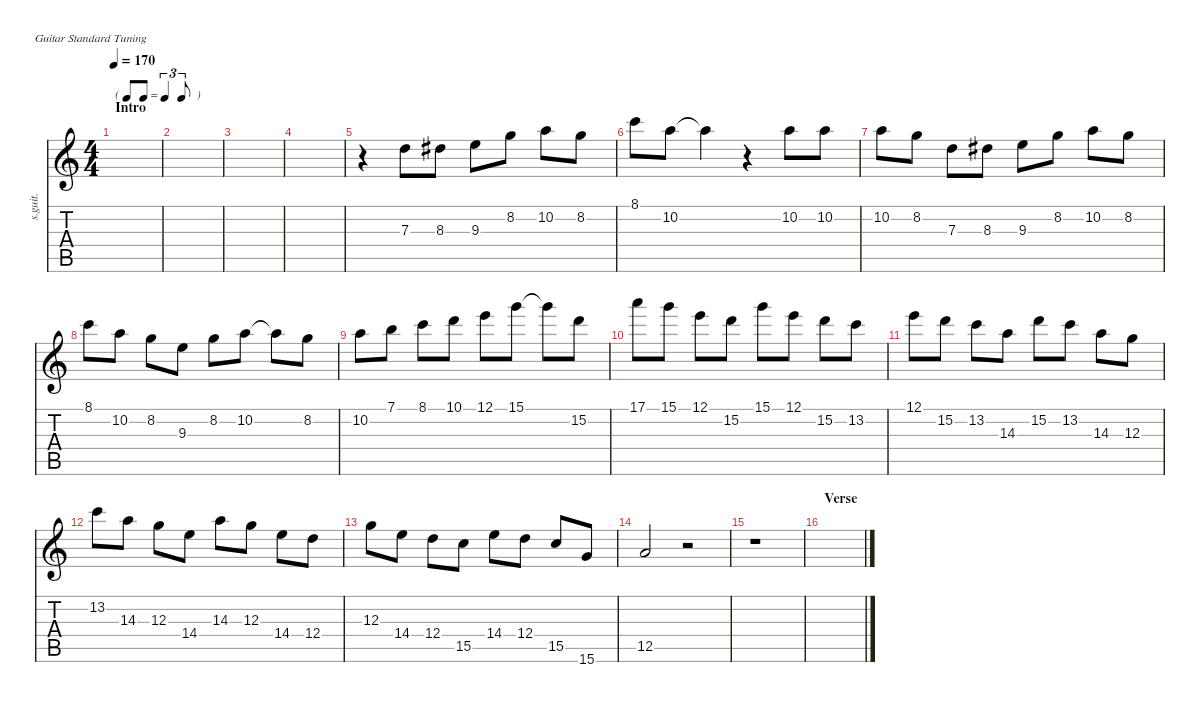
\defaultSystemsLayout 4
\hideDynamics
\bracketExtendMode nobrackets
\track ("Steel Guitar" "s.guit.") {instrument acousticguitarsteel}
\staff {score tabs}
\tuning (E4 B3 G3 D3 A2 E2)
\ts (4 4)
\tf triplet8th
\section ("" "Intro")
\tempo 170
\clef g2
\ks c
|
|
|
|
r.4 7.3.8 8.3{acc #}.8 9.3.8 8.2.8 10.2.8 8.2.8 |
8.1.8 10.2.8 10.2{t}.4 r.4 10.2.8 10.2.8 |
10.2.8 8.2.8 7.3.8 8.3{acc #}.8 9.3.8 8.2.8 10.2.8 8.2.8 |
8.1.8 10.2.8 8.2.8 9.3.8 8.2.8 10.2.8 10.2{t}.8 8.2.8 |
10.2.8 7.1.8 8.1.8 10.1.8 12.1.8 15.1.8 15.1{t}.8 15.2.8 |
17.1.8 15.1.8 12.1.8 15.2.8 15.1.8 12.1.8 15.2.8 13.2.8 |
12.1.8 15.2.8 13.2.8 14.3.8 15.2.8 13.2.8 14.3.8 12.3.8 |
13.2.8 14.3.8 12.3.8 14.4.8 14.3.8 12.3.8 14.4.8 12.4.8 |
12.3.8 14.4.8 12.4.8 15.5.8 14.4.8 12.4.8 15.5.8 15.6.8 |
12.5.2 r.2 |
r.1 |
\section ("" "Verse")
